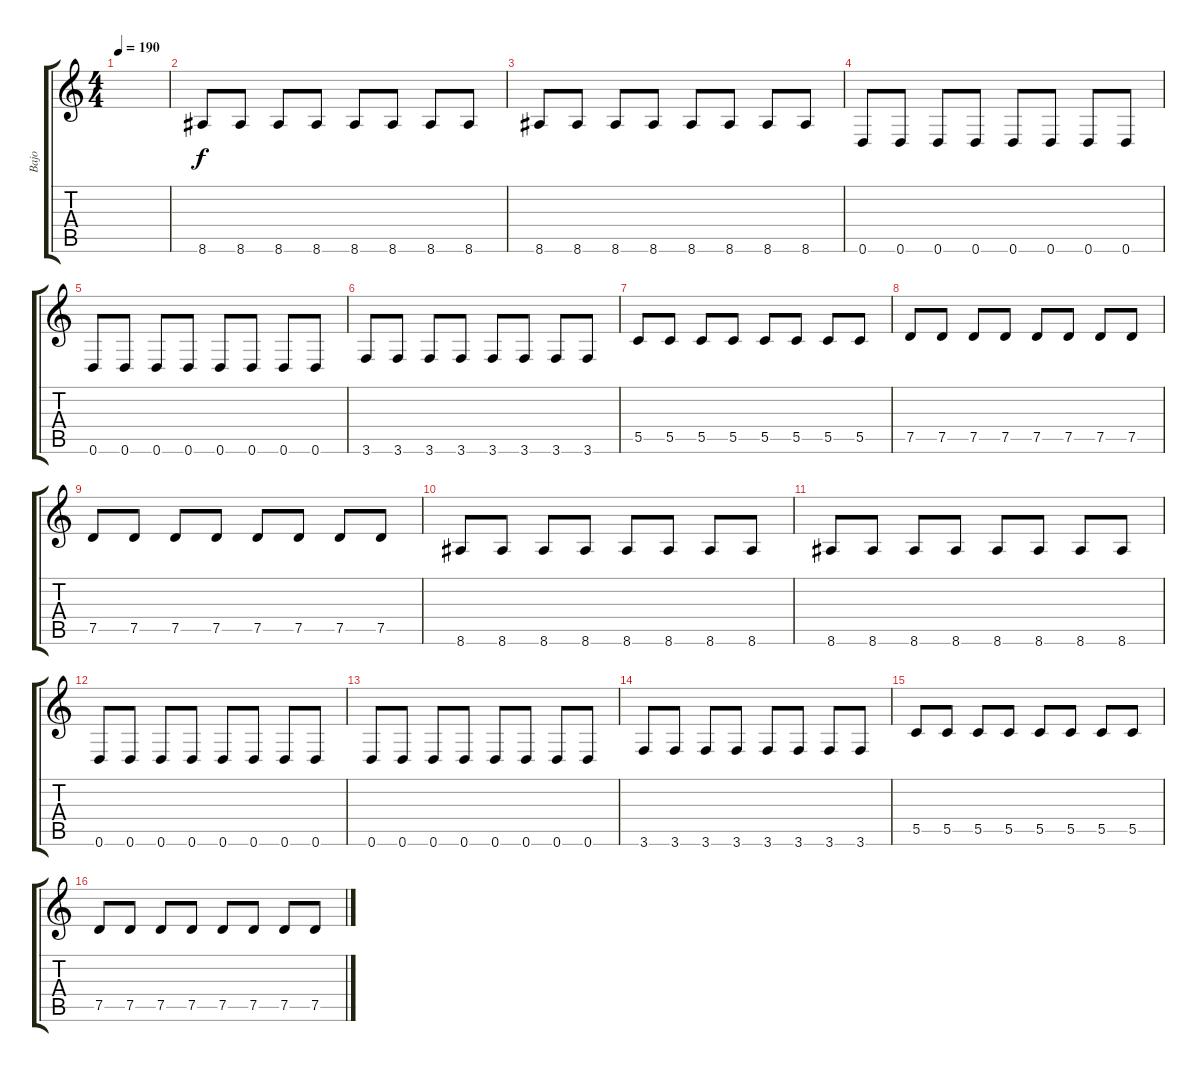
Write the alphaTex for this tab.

\track ("Bajo" "Bajo") {instrument electricbasspick}
\staff {score tabs}
\tuning (D4 A3 F3 C3 G2 D2) {hide}
\ts (4 4)
\tempo 190
\clef g2
\ks c
|
8.6.8 8.6.8 8.6.8 8.6.8 8.6.8 8.6.8 8.6.8 8.6.8 |
8.6.8 8.6.8 8.6.8 8.6.8 8.6.8 8.6.8 8.6.8 8.6.8 |
0.6.8 0.6.8 0.6.8 0.6.8 0.6.8 0.6.8 0.6.8 0.6.8 |
0.6.8 0.6.8 0.6.8 0.6.8 0.6.8 0.6.8 0.6.8 0.6.8 |
3.6.8 3.6.8 3.6.8 3.6.8 3.6.8 3.6.8 3.6.8 3.6.8 |
5.5.8 5.5.8 5.5.8 5.5.8 5.5.8 5.5.8 5.5.8 5.5.8 |
7.5.8 7.5.8 7.5.8 7.5.8 7.5.8 7.5.8 7.5.8 7.5.8 |
7.5.8 7.5.8 7.5.8 7.5.8 7.5.8 7.5.8 7.5.8 7.5.8 |
8.6.8 8.6.8 8.6.8 8.6.8 8.6.8 8.6.8 8.6.8 8.6.8 |
8.6.8 8.6.8 8.6.8 8.6.8 8.6.8 8.6.8 8.6.8 8.6.8 |
0.6.8 0.6.8 0.6.8 0.6.8 0.6.8 0.6.8 0.6.8 0.6.8 |
0.6.8 0.6.8 0.6.8 0.6.8 0.6.8 0.6.8 0.6.8 0.6.8 |
3.6.8 3.6.8 3.6.8 3.6.8 3.6.8 3.6.8 3.6.8 3.6.8 |
5.5.8 5.5.8 5.5.8 5.5.8 5.5.8 5.5.8 5.5.8 5.5.8 |
7.5.8 7.5.8 7.5.8 7.5.8 7.5.8 7.5.8 7.5.8 7.5.8
